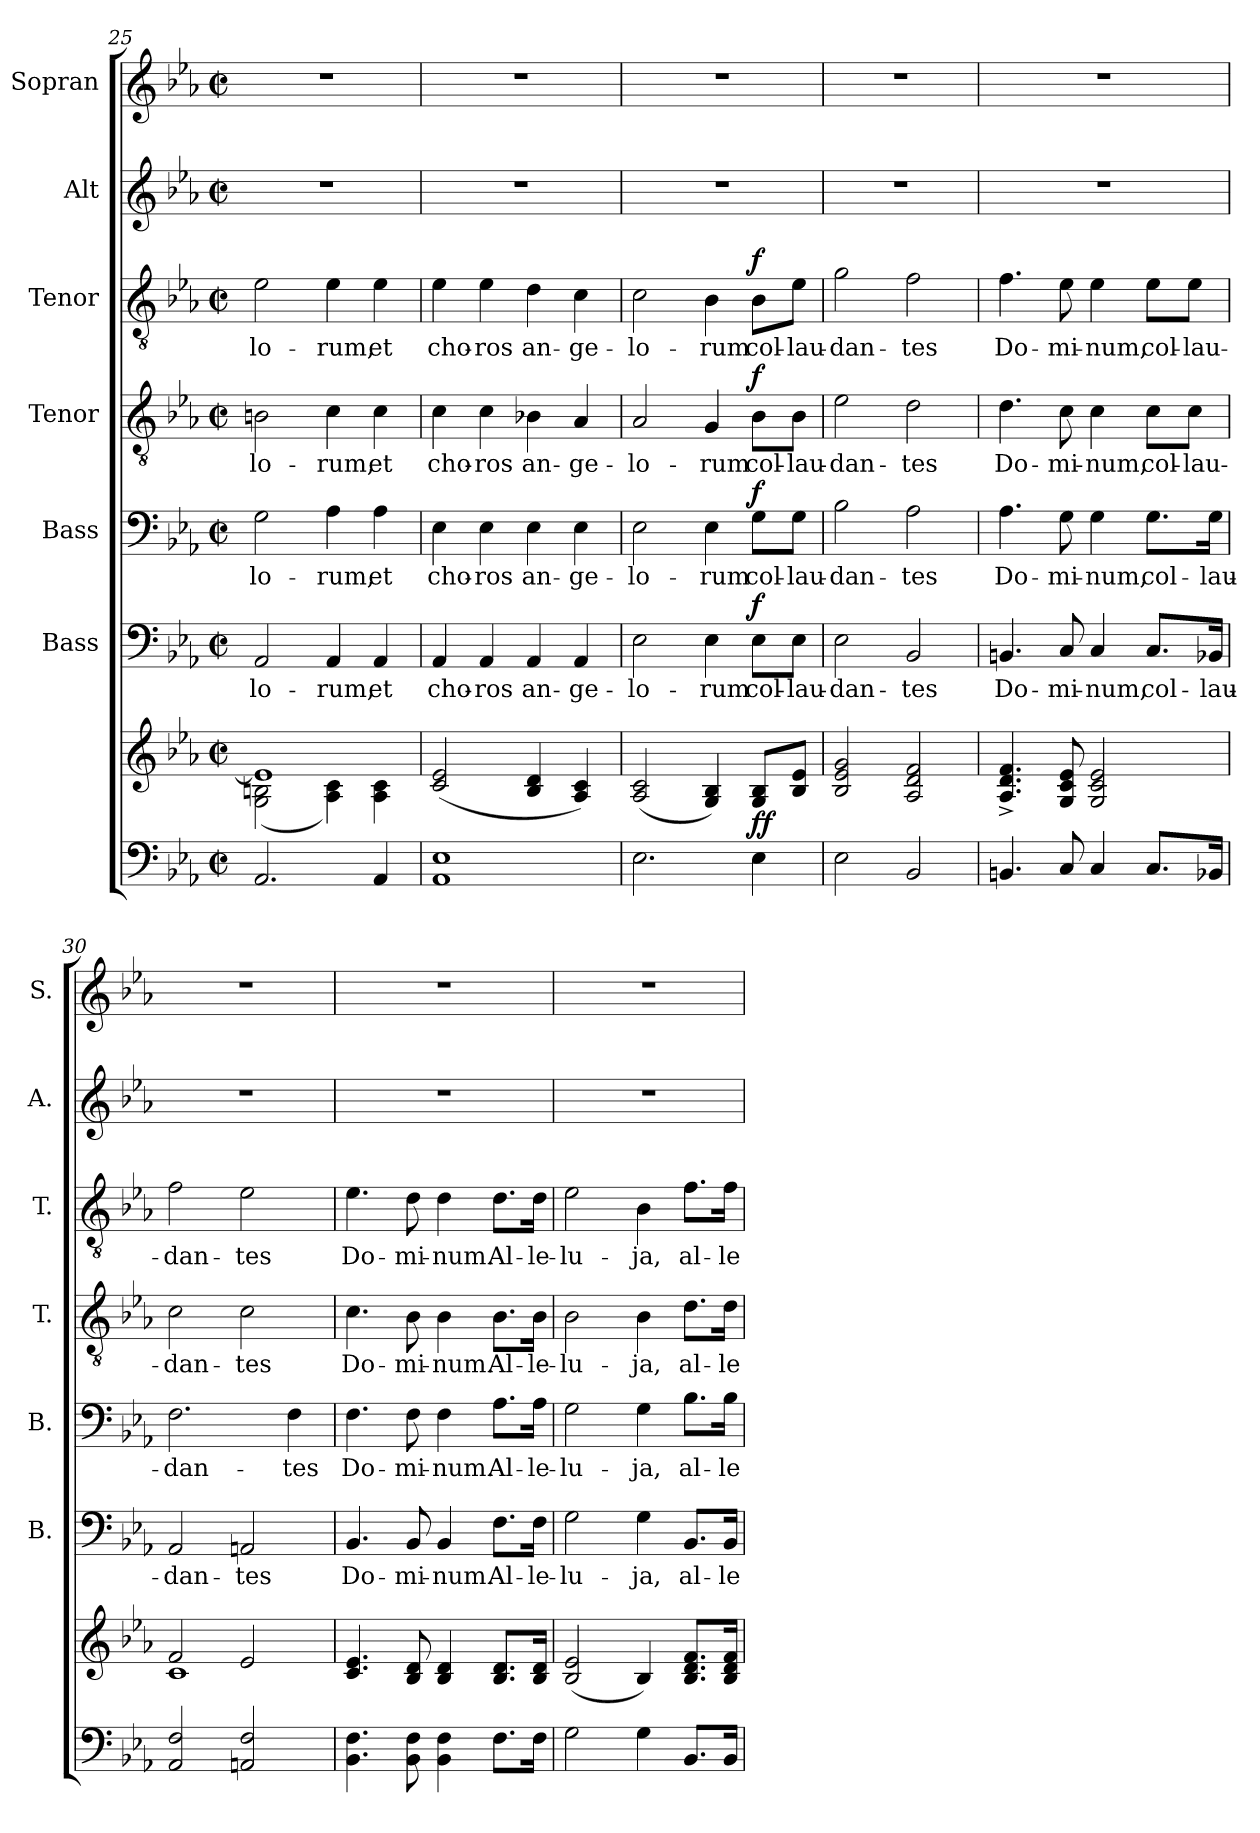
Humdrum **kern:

**kern	**kern	**dynam	**kern	**text	**dynam	**kern	**text	**dynam	**kern	**text	**dynam	**kern	**text	**dynam	**kern	**kern
*part7	*part7	*part7	*part6	*part6	*part6	*part5	*part5	*part5	*part4	*part4	*part4	*part3	*part3	*part3	*part2	*part1
*staff8	*staff7	*staff7/8	*staff6	*staff6	*staff6	*staff5	*staff5	*staff5	*staff4	*staff4	*staff4	*staff3	*staff3	*staff3	*staff2	*staff1
*	*	*	*I"Bass	*	*	*I"Bass	*	*	*I"Tenor	*	*	*I"Tenor	*	*	*I"Alt	*I"Sopran
*	*	*	*I'B.	*	*	*I'B.	*	*	*I'T.	*	*	*I'T.	*	*	*I'A.	*I'S.
*clefF4	*clefG2	*	*clefF4	*	*	*clefF4	*	*	*clefGv2	*	*	*clefGv2	*	*	*clefG2	*clefG2
*k[b-e-a-]	*k[b-e-a-]	*	*k[b-e-a-]	*	*	*k[b-e-a-]	*	*	*k[b-e-a-]	*	*	*k[b-e-a-]	*	*	*k[b-e-a-]	*k[b-e-a-]
*E-:	*E-:	*	*E-:	*	*	*E-:	*	*	*E-:	*	*	*E-:	*	*	*E-:	*E-:
*M2/2	*M2/2	*	*M2/2	*	*	*M2/2	*	*	*M2/2	*	*	*M2/2	*	*	*M2/2	*M2/2
*met(c|)	*met(c|)	*	*met(c|)	*	*	*met(c|)	*	*	*met(c|)	*	*	*met(c|)	*	*	*met(c|)	*met(c|)
=25	=25	=25	=25	=25	=25	=25	=25	=25	=25	=25	=25	=25	=25	=25	=25	=25
*	*^	*	*	*	*	*	*	*	*	*	*	*	*	*	*	*
!	!	!	!	!	!LO:LY:b	!	!	!LO:LY:b	!	!	!LO:LY:b	!	!	!LO:LY:b	!	!	!
2.AA-/	1e-]	(2G\ 2Bn\	.	2AA-/	-lo-	.	2G\	-lo-	.	2Bn\	-lo-	.	2e-\	-lo-	.	1r	1r
!	!	!	!	!	!LO:LY:b	!	!	!LO:LY:b	!	!	!LO:LY:b	!	!	!LO:LY:b	!	!	!
.	.	4A-\ 4c\)	.	4AA-/	-rum,	.	4A-\	-rum,	.	4c\	-rum,	.	4e-\	-rum,	.	.	.
!	!	!	!	!	!LO:LY:b	!	!	!LO:LY:b	!	!	!LO:LY:b	!	!	!LO:LY:b	!	!	!
4AA-/	.	4A-\ 4c\	.	4AA-/	et	.	4A-\	et	.	4c\	et	.	4e-\	et	.	.	.
=26	=26	=26	=26	=26	=26	=26	=26	=26	=26	=26	=26	=26	=26	=26	=26	=26	=26
!	!	!	!	!	!LO:LY:b	!	!	!LO:LY:b	!	!	!LO:LY:b	!	!	!LO:LY:b	!	!	!
*	*v	*v	*	*	*	*	*	*	*	*	*	*	*	*	*	*	*
1AA- 1E-	(<2c/ 2e-/	.	4AA-/	cho-	.	4E-\	cho-	.	4c\	cho-	.	4e-\	cho-	.	1r	1r
!	!	!	!	!LO:LY:b	!	!	!LO:LY:b	!	!	!LO:LY:b	!	!	!LO:LY:b	!	!	!
.	.	.	4AA-/	-ros	.	4E-\	-ros	.	4c\	-ros	.	4e-\	-ros	.	.	.
!	!	!	!	!LO:LY:b	!	!	!LO:LY:b	!	!	!LO:LY:b	!	!	!LO:LY:b	!	!	!
.	4B-/ 4d/	.	4AA-/	an-	.	4E-\	an-	.	4B-X\	an-	.	4d\	an-	.	.	.
!	!	!	!	!LO:LY:b	!	!	!LO:LY:b	!	!	!LO:LY:b	!	!	!LO:LY:b	!	!	!
.	4A-/ 4c/)	.	4AA-/	-ge-	.	4E-\	-ge-	.	4A-/	-ge-	.	4c\	-ge-	.	.	.
=27	=27	=27	=27	=27	=27	=27	=27	=27	=27	=27	=27	=27	=27	=27	=27	=27
!	!	!	!	!LO:LY:b	!	!	!LO:LY:b	!	!	!LO:LY:b	!	!	!LO:LY:b	!	!	!
2.E-\	(<2A-/ 2c/	.	2E-\	-lo-	.	2E-\	-lo-	.	2A-/	-lo-	.	2c\	-lo-	.	1r	1r
!	!	!	!	!LO:LY:b	!	!	!LO:LY:b	!	!	!LO:LY:b	!	!	!LO:LY:b	!	!	!
.	4G/ 4B-/)	.	4E-\	-rum	.	4E-\	-rum	.	4G/	-rum	.	4B-\	-rum	.	.	.
!	!	!LO:DY:b	!	!LO:LY:b	!LO:DY:a	!	!LO:LY:b	!LO:DY:a	!	!LO:LY:b	!LO:DY:a	!	!LO:LY:b	!LO:DY:a	!	!
4E-\	8G/ 8B-/L	ff	8E-\L	col-	f	8G\L	col-	f	8B-\L	col-	f	8B-\L	col-	f	.	.
!	!	!	!	!LO:LY:b	!	!	!LO:LY:b	!	!	!LO:LY:b	!	!	!LO:LY:b	!	!	!
.	8B-/ 8e-/J	.	8E-\J	-lau-	.	8G\J	-lau-	.	8B-\J	-lau-	.	8e-\J	-lau-	.	.	.
=28	=28	=28	=28	=28	=28	=28	=28	=28	=28	=28	=28	=28	=28	=28	=28	=28
!	!	!	!	!LO:LY:b	!	!	!LO:LY:b	!	!	!LO:LY:b	!	!	!LO:LY:b	!	!	!
2E-\	2B-/ 2e-/ 2g/	.	2E-\	-dan-	.	2B-\	-dan-	.	2e-\	-dan-	.	2g\	-dan-	.	1r	1r
!	!	!	!	!LO:LY:b	!	!	!LO:LY:b	!	!	!LO:LY:b	!	!	!LO:LY:b	!	!	!
2BB-/	2A-/ 2d/ 2f/	.	2BB-/	-tes	.	2A-\	-tes	.	2d\	-tes	.	2f\	-tes	.	.	.
!!LO:LB:g=z
=29	=29	=29	=29	=29	=29	=29	=29	=29	=29	=29	=29	=29	=29	=29	=29	=29
!	!	!	!	!LO:LY:b	!	!	!LO:LY:b	!	!	!LO:LY:b	!	!	!LO:LY:b	!	!	!
4.BBn/	4.A-/^< 4.d/^< 4.f/^<	.	4.BBn/	Do-	.	4.A-\	Do-	.	4.d\	Do-	.	4.f\	Do-	.	1r	1r
!	!	!	!	!LO:LY:b	!	!	!LO:LY:b	!	!	!LO:LY:b	!	!	!LO:LY:b	!	!	!
8C/	8G/ 8c/ 8e-/	.	8C/	-mi-	.	8G\	-mi-	.	8c\	-mi-	.	8e-\	-mi-	.	.	.
!	!	!	!	!LO:LY:b	!	!	!LO:LY:b	!	!	!LO:LY:b	!	!	!LO:LY:b	!	!	!
4C/	2G/ 2c/ 2e-/	.	4C/	-num,	.	4G\	-num,	.	4c\	-num,	.	4e-\	-num,	.	.	.
!	!	!	!	!LO:LY:b	!	!	!LO:LY:b	!	!	!LO:LY:b	!	!	!LO:LY:b	!	!	!
8.C/L	.	.	8.C/L	col-	.	8.G\L	col-	.	8c\L	col-	.	8e-\L	col-	.	.	.
!	!	!	!	!	!	!	!	!	!	!LO:LY:b	!	!	!LO:LY:b	!	!	!
.	.	.	.	.	.	.	.	.	8c\J	-lau-	.	8e-\J	-lau-	.	.	.
!	!	!	!	!LO:LY:b	!	!	!LO:LY:b	!	!	!	!	!	!	!	!	!
16BB-X/Jk	.	.	16BB-X/Jk	-lau-	.	16G\Jk	-lau-	.	.	.	.	.	.	.	.	.
=30	=30	=30	=30	=30	=30	=30	=30	=30	=30	=30	=30	=30	=30	=30	=30	=30
*	*^	*	*	*	*	*	*	*	*	*	*	*	*	*	*	*
!	!	!	!	!	!LO:LY:b	!	!	!LO:LY:b	!	!	!LO:LY:b	!	!	!LO:LY:b	!	!	!
2AA-/ 2F/	2f/	1c	.	2AA-/	-dan-	.	2.F\	-dan-	.	2c\	-dan-	.	2f\	-dan-	.	1r	1r
!	!	!	!	!	!LO:LY:b	!	!	!	!	!	!LO:LY:b	!	!	!LO:LY:b	!	!	!
2AAn/ 2F/	2e-/	.	.	2AAn/	-tes	.	.	.	.	2c\	-tes	.	2e-\	-tes	.	.	.
!	!	!	!	!	!	!	!	!LO:LY:b	!	!	!	!	!	!	!	!	!
.	.	.	.	.	.	.	4F\	-tes	.	.	.	.	.	.	.	.	.
*	*v	*v	*	*	*	*	*	*	*	*	*	*	*	*	*	*	*
=31	=31	=31	=31	=31	=31	=31	=31	=31	=31	=31	=31	=31	=31	=31	=31	=31
!	!	!	!	!LO:LY:b	!	!	!LO:LY:b	!	!	!LO:LY:b	!	!	!LO:LY:b	!	!	!
4.BB-\ 4.F\	4.c/ 4.e-/	.	4.BB-/	Do-	.	4.F\	Do-	.	4.c\	Do-	.	4.e-\	Do-	.	1r	1r
!	!	!	!	!LO:LY:b	!	!	!LO:LY:b	!	!	!LO:LY:b	!	!	!LO:LY:b	!	!	!
8BB-\ 8F\	8B-/ 8d/	.	8BB-/	-mi-	.	8F\	-mi-	.	8B-\	-mi-	.	8d\	-mi-	.	.	.
!	!	!	!	!LO:LY:b	!	!	!LO:LY:b	!	!	!LO:LY:b	!	!	!LO:LY:b	!	!	!
4BB-\ 4F\	4B-/ 4d/	.	4BB-/	-num.	.	4F\	-num.	.	4B-\	-num.	.	4d\	-num.	.	.	.
!	!	!	!	!LO:LY:b	!	!	!LO:LY:b	!	!	!LO:LY:b	!	!	!LO:LY:b	!	!	!
8.F\L	8.B-/ 8.d/L	.	8.F\L	Al-	.	8.A-\L	Al-	.	8.B-\L	Al-	.	8.d\L	Al-	.	.	.
!	!	!	!	!LO:LY:b	!	!	!LO:LY:b	!	!	!LO:LY:b	!	!	!LO:LY:b	!	!	!
16F\Jk	16B-/ 16d/Jk	.	16F\Jk	-le-	.	16A-\Jk	-le-	.	16B-\Jk	-le-	.	16d\Jk	-le-	.	.	.
=32	=32	=32	=32	=32	=32	=32	=32	=32	=32	=32	=32	=32	=32	=32	=32	=32
!	!	!	!	!LO:LY:b	!	!	!LO:LY:b	!	!	!LO:LY:b	!	!	!LO:LY:b	!	!	!
2G\	(<2B-/ 2e-/	.	2G\	-lu-	.	2G\	-lu-	.	2B-\	-lu-	.	2e-\	-lu-	.	1r	1r
!	!	!	!	!LO:LY:b	!	!	!LO:LY:b	!	!	!LO:LY:b	!	!	!LO:LY:b	!	!	!
4G\	4B-/)	.	4G\	-ja,	.	4G\	-ja,	.	4B-\	-ja,	.	4B-\	-ja,	.	.	.
!	!	!	!	!LO:LY:b	!	!	!LO:LY:b	!	!	!LO:LY:b	!	!	!LO:LY:b	!	!	!
8.BB-/L	8.B-/ 8.d/ 8.f/L	.	8.BB-/L	al-	.	8.B-\L	al-	.	8.d\L	al-	.	8.f\L	al-	.	.	.
!	!	!	!	!LO:LY:b	!	!	!LO:LY:b	!	!	!LO:LY:b	!	!	!LO:LY:b	!	!	!
16BB-/Jk	16B-/ 16d/ 16f/Jk	.	16BB-/Jk	-le-	.	16B-\Jk	-le-	.	16d\Jk	-le-	.	16f\Jk	-le-	.	.	.
=	=	=	=	=	=	=	=	=	=	=	=	=	=	=	=	=
*-	*-	*-	*-	*-	*-	*-	*-	*-	*-	*-	*-	*-	*-	*-	*-	*-
